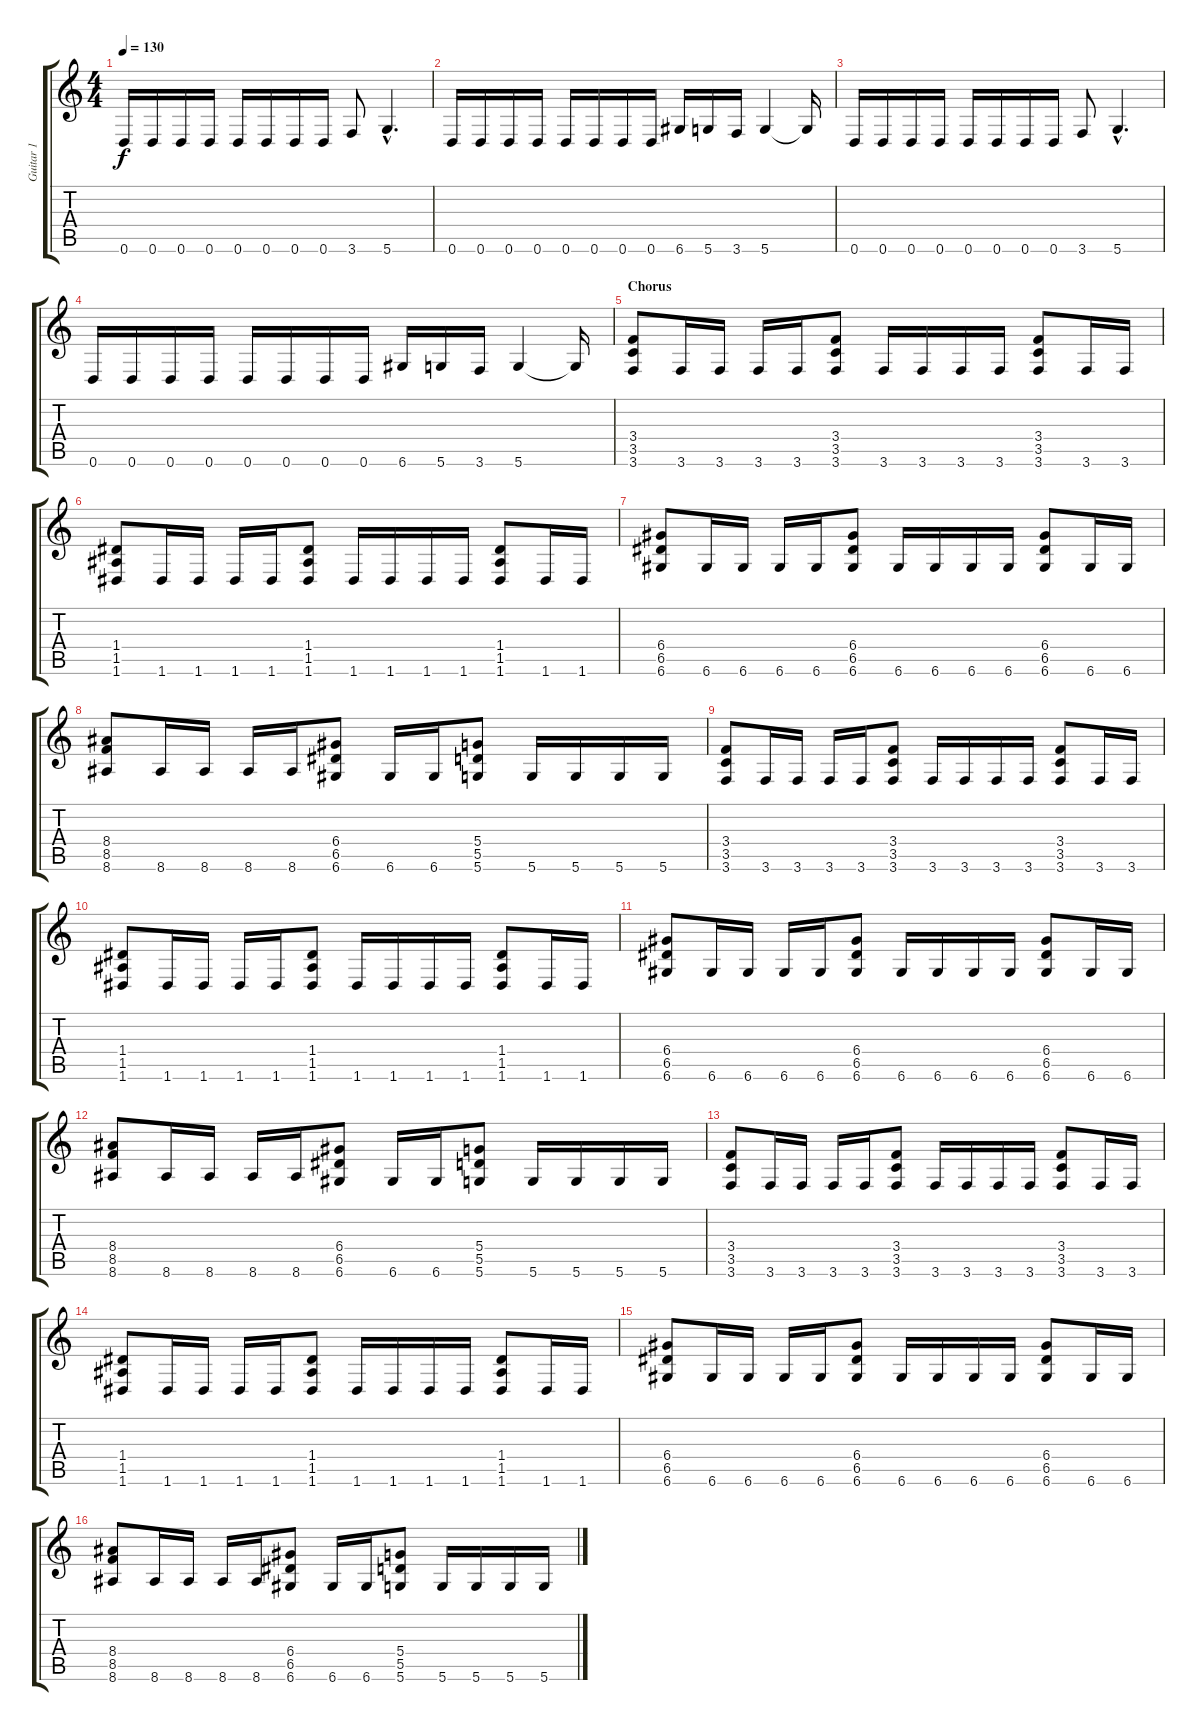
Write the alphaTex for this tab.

\track ("Guitar 1" "Guitar 1") {instrument overdrivenguitar}
\staff {score tabs}
\tuning (E4 B3 G3 D3 A2 D2) {hide}
\ts (4 4)
\tempo 130
\clef g2
\ks c
0.6.16{dy f} 0.6.16 0.6.16 0.6.16 0.6.16 0.6.16 0.6.16 0.6.16 3.6.8 5.6{hac}.4{d} |
0.6.16 0.6.16 0.6.16 0.6.16 0.6.16 0.6.16 0.6.16 0.6.16 6.6.16 5.6.16 3.6.16 5.6.4 5.6{t}.16 |
0.6.16 0.6.16 0.6.16 0.6.16 0.6.16 0.6.16 0.6.16 0.6.16 3.6.8 5.6{hac}.4{d} |
0.6.16 0.6.16 0.6.16 0.6.16 0.6.16 0.6.16 0.6.16 0.6.16 6.6.16 5.6.16 3.6.16 5.6.4 5.6{t}.16 |
\section ("" "Chorus")
(3.4 3.5 3.6).8 3.6.16 3.6.16 3.6.16 3.6.16 (3.4 3.5 3.6).8 3.6.16 3.6.16 3.6.16 3.6.16 (3.4 3.5 3.6).8 3.6.16 3.6.16 |
(1.4 1.5 1.6).8 1.6.16 1.6.16 1.6.16 1.6.16 (1.4 1.5 1.6).8 1.6.16 1.6.16 1.6.16 1.6.16 (1.4 1.5 1.6).8 1.6.16 1.6.16 |
(6.4 6.5 6.6).8 6.6.16 6.6.16 6.6.16 6.6.16 (6.4 6.5 6.6).8 6.6.16 6.6.16 6.6.16 6.6.16 (6.4 6.5 6.6).8 6.6.16 6.6.16 |
(8.4 8.5 8.6).8 8.6.16 8.6.16 8.6.16 8.6.16 (6.4 6.5 6.6).8 6.6.16 6.6.16 (5.4 5.5 5.6).8 5.6.16 5.6.16 5.6.16 5.6.16 |
(3.4 3.5 3.6).8 3.6.16 3.6.16 3.6.16 3.6.16 (3.4 3.5 3.6).8 3.6.16 3.6.16 3.6.16 3.6.16 (3.4 3.5 3.6).8 3.6.16 3.6.16 |
(1.4 1.5 1.6).8 1.6.16 1.6.16 1.6.16 1.6.16 (1.4 1.5 1.6).8 1.6.16 1.6.16 1.6.16 1.6.16 (1.4 1.5 1.6).8 1.6.16 1.6.16 |
(6.4 6.5 6.6).8 6.6.16 6.6.16 6.6.16 6.6.16 (6.4 6.5 6.6).8 6.6.16 6.6.16 6.6.16 6.6.16 (6.4 6.5 6.6).8 6.6.16 6.6.16 |
(8.4 8.5 8.6).8 8.6.16 8.6.16 8.6.16 8.6.16 (6.4 6.5 6.6).8 6.6.16 6.6.16 (5.4 5.5 5.6).8 5.6.16 5.6.16 5.6.16 5.6.16 |
(3.4 3.5 3.6).8 3.6.16 3.6.16 3.6.16 3.6.16 (3.4 3.5 3.6).8 3.6.16 3.6.16 3.6.16 3.6.16 (3.4 3.5 3.6).8 3.6.16 3.6.16 |
(1.4 1.5 1.6).8 1.6.16 1.6.16 1.6.16 1.6.16 (1.4 1.5 1.6).8 1.6.16 1.6.16 1.6.16 1.6.16 (1.4 1.5 1.6).8 1.6.16 1.6.16 |
(6.4 6.5 6.6).8 6.6.16 6.6.16 6.6.16 6.6.16 (6.4 6.5 6.6).8 6.6.16 6.6.16 6.6.16 6.6.16 (6.4 6.5 6.6).8 6.6.16 6.6.16 |
(8.4 8.5 8.6).8 8.6.16 8.6.16 8.6.16 8.6.16 (6.4 6.5 6.6).8 6.6.16 6.6.16 (5.4 5.5 5.6).8 5.6.16 5.6.16 5.6.16 5.6.16
